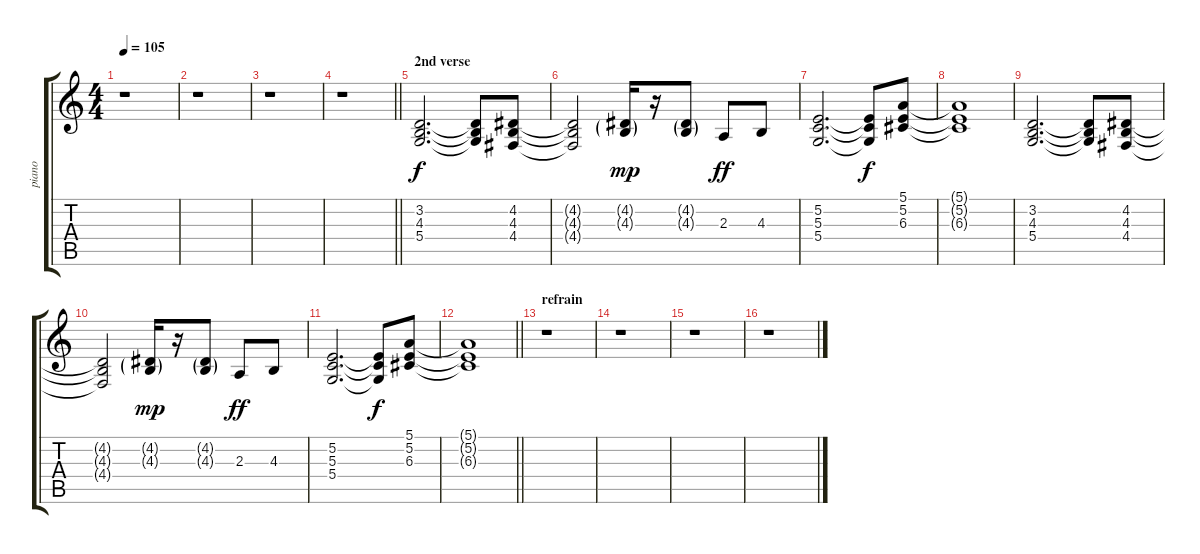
\track ("piano" "piano") {instrument acousticgrandpiano}
\staff {score tabs}
\tuning (E4 B3 G3 D3 A2 E2) {hide}
\ts (4 4)
\tempo 105
\clef g2
\ks c
r.1{dy f} |
r.1 |
r.1 |
\barLineRight lightlight
r.1 |
\section ("" "2nd verse")
(3.2 4.3 5.4).2{d} (3.2{t} 4.3{t} 5.4{t}).8 (4.2 4.3 4.4).8 |
(4.2{t} 4.3{t} 4.4{t}).2 (4.2{g} 4.3{g}).16{dy mp} r.16 (4.2{g} 4.3{g}).8 2.3.8{dy ff} 4.3.8 |
(5.2 5.3 5.4).2{d} (5.2{t} 5.3{t} 5.4{t}).8{dy f} (5.1 5.2 6.3).8 |
(5.1{t} 5.2{t} 6.3{t}).1 |
(3.2 4.3 5.4).2{d} (3.2{t} 4.3{t} 5.4{t}).8 (4.2 4.3 4.4).8 |
(4.2{t} 4.3{t} 4.4{t}).2 (4.2{g} 4.3{g}).16{dy mp} r.16 (4.2{g} 4.3{g}).8 2.3.8{dy ff} 4.3.8 |
(5.2 5.3 5.4).2{d} (5.2{t} 5.3{t} 5.4{t}).8{dy f} (5.1 5.2 6.3).8 |
\barLineRight lightlight
(5.1{t} 5.2{t} 6.3{t}).1 |
\section ("" "refrain")
r.1 |
r.1 |
r.1 |
r.1
